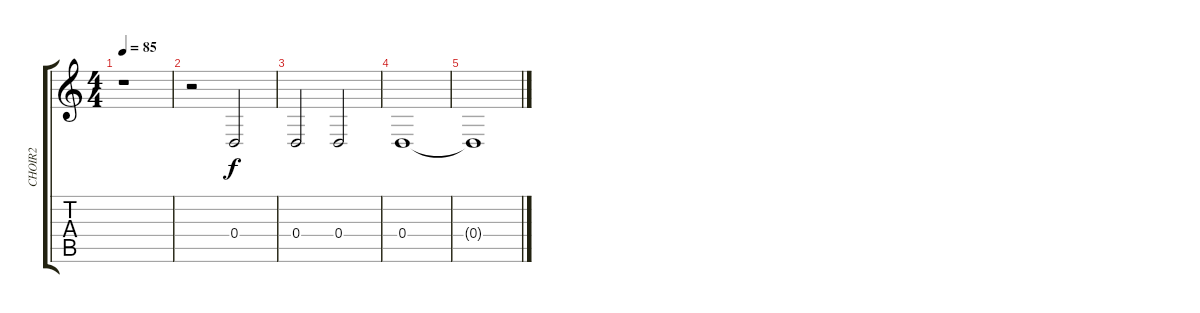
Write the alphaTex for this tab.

\track ("CHOIR2" "CHOIR2") {instrument choiraahs}
\staff {score tabs}
\tuning (E4 B3 G3 D3 A2 E2) {hide}
\ts (4 4)
\tempo 85
\clef g2
\ks c
r.1{dy f} |
r.2 0.4.2 |
0.4.2 0.4.2 |
0.4.1 |
0.4{t}.1
